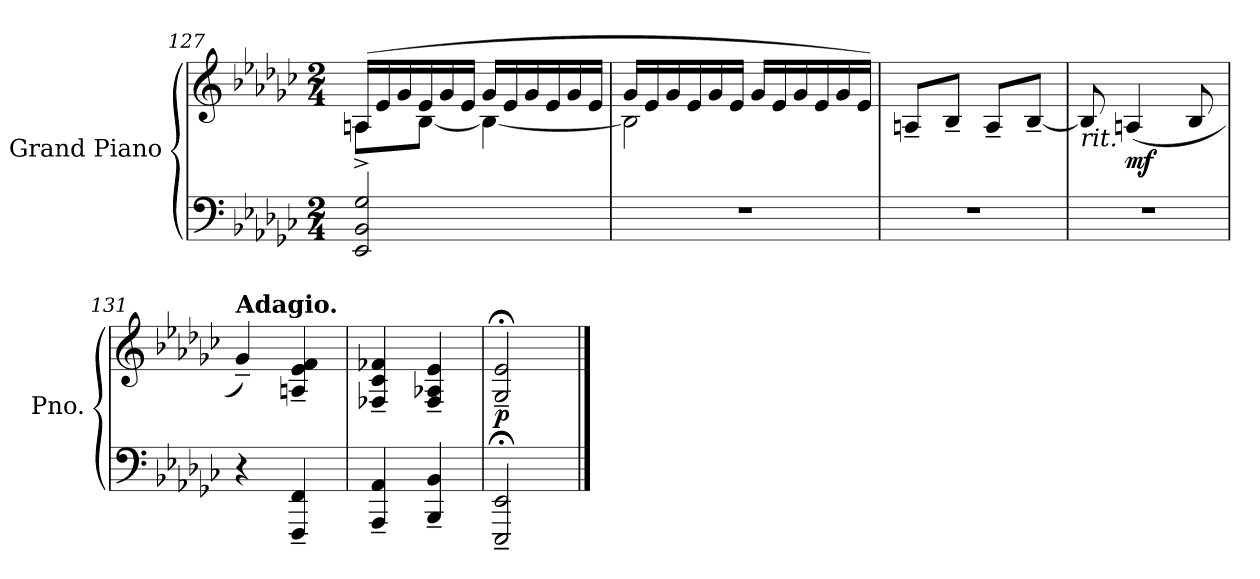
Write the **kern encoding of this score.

**kern	**kern	**dynam
*part1	*part1	*part1
*staff2	*staff1	*staff1/2
*I"Grand Piano	*	*
*I'Pno.	*	*
*clefF4	*clefG2	*
*k[b-e-a-d-g-c-]	*k[b-e-a-d-g-c-]	*
*M2/4	*M2/4	*
*	*Xtuplet	*
=127	=127	=127
*	*^	*
2EE-/ 2BB-/ 2G-/	(>24An/LL	8A^\L	.
.	24e-/	.	.
.	24g-/	.	.
.	24e-/	[8B-\J	.
.	24g-/	.	.
.	24e-/JJ	.	.
.	24g-/LL	4B-\_	.
.	24e-/	.	.
.	24g-/	.	.
.	24e-/	.	.
.	24g-/	.	.
.	24e-/JJ	.	.
=128	=128	=128	=128
2r	24g-/LL	2B-\]	.
.	24e-/	.	.
.	24g-/	.	.
.	24e-/	.	.
.	24g-/	.	.
.	24e-/JJ	.	.
.	24g-/LL	.	.
.	24e-/	.	.
.	24g-/	.	.
.	24e-/	.	.
.	24g-/	.	.
.	24e-/JJ)	.	.
*	*v	*v	*
!!LO:LB:g=z
=129	=129	=129
2r	8An~/L	.
.	8B-~/J	.
.	8A~/L	.
.	[8B-~/J	.
=130	=130	=130
*	*MM70	*
!	!LO:TX:b:i:t=rit.	!
2r	8B-/]	.
!	!	!LO:DY:b
.	(<4An/	mf
.	8B-/	.
=131	=131	=131
!	!LO:TX:a:B:t=Adagio.	!
4r	4g-~/)	.
4FFF/~ 4FF/~	4An/~ 4e-/~ 4f/~	.
=132	=132	=132
4AAA-/~ 4AA-/~	4F-X/~ 4c-/~ 4f-X/~	.
4BBB-/~ 4BB-/~	4F-/~ 4A-X/~ 4e-/~	.
=133	=133	=133
!	!	!LO:DY:b
2EEE-/;<~ 2EE-/;<~	2G-/;<~ 2e-/;<~	p
==	==	==
*-	*-	*-
